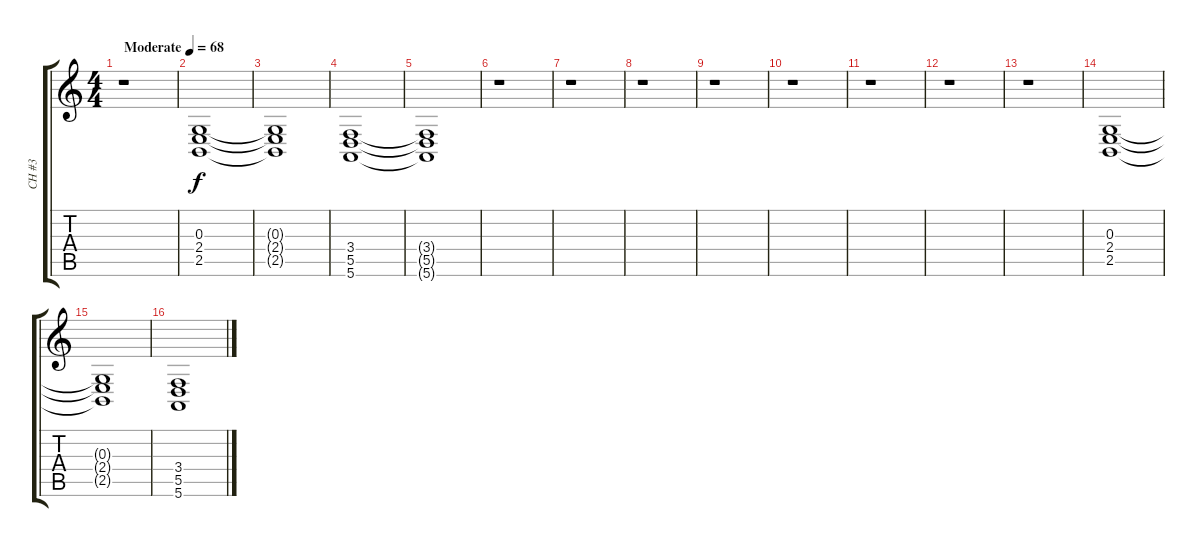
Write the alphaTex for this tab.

\track ("CH #3" "CH #3") {instrument stringensemble2}
\staff {score tabs}
\tuning (E4 B3 G3 D3 A2 E2) {hide}
\ts (4 4)
\tempo (68 "Moderate")
\clef g2
\ks c
r.1{dy f instrument stringensemble2} |
(0.3 2.4 2.5).1 |
(0.3{t} 2.4{t} 2.5{t}).1 |
(3.4 5.5 5.6).1 |
(3.4{t} 5.5{t} 5.6{t}).1 |
r.1 |
r.1 |
r.1 |
r.1 |
r.1 |
r.1 |
r.1 |
r.1 |
(0.3 2.4 2.5).1 |
(0.3{t} 2.4{t} 2.5{t}).1 |
(3.4 5.5 5.6).1
